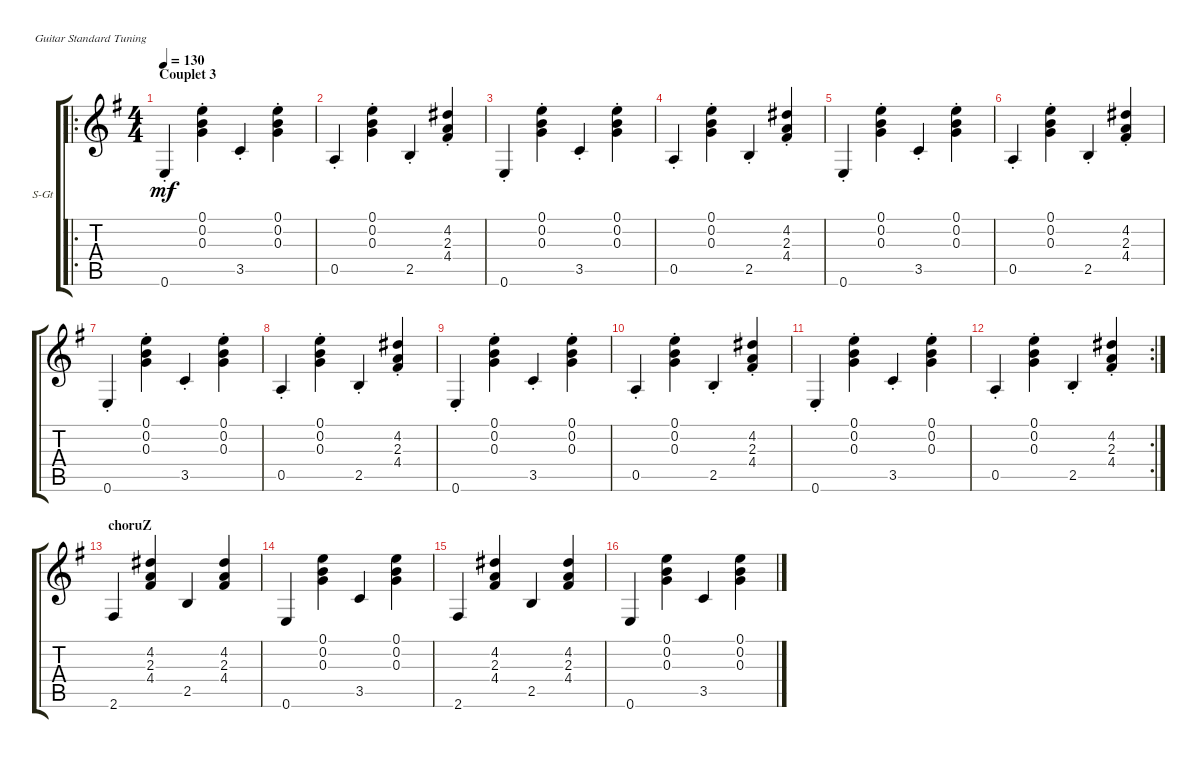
\defaultSystemsLayout 4
\bracketExtendMode groupsimilarinstruments
\firstSystemTrackNameOrientation horizontal
\otherSystemsTrackNameOrientation horizontal
\track ("Steel Guitar" "S-Gt") {instrument acousticguitarsteel}
\staff {score tabs}
\tuning (E4 B3 G3 D3 A2 E2)
\ro
\ts (4 4)
\section ("" "Couplet 3")
\tempo 130
\clef g2
\ks eminor
0.6{st}.4{dy mf} (0.3{st} 0.2{st} 0.1{st}).4 3.5{st}.4 (0.3{st} 0.2{st} 0.1{st}).4 |
0.5{st}.4 (0.3{st} 0.2{st} 0.1{st}).4 2.5{st}.4 (2.3{st} 4.2{st} 4.4).4 |
0.6{st}.4 (0.3{st} 0.2{st} 0.1{st}).4 3.5{st}.4 (0.3{st} 0.2{st} 0.1{st}).4 |
0.5{st}.4 (0.3{st} 0.2{st} 0.1{st}).4 2.5{st}.4 (2.3{st} 4.2{st} 4.4).4 |
0.6{st}.4 (0.3{st} 0.2{st} 0.1{st}).4 3.5{st}.4 (0.3{st} 0.2{st} 0.1{st}).4 |
0.5{st}.4 (0.3{st} 0.2{st} 0.1{st}).4 2.5{st}.4 (2.3{st} 4.2{st} 4.4).4 |
0.6{st}.4 (0.3{st} 0.2{st} 0.1{st}).4 3.5{st}.4 (0.3{st} 0.2{st} 0.1{st}).4 |
0.5{st}.4 (0.3{st} 0.2{st} 0.1{st}).4 2.5{st}.4 (2.3{st} 4.2{st} 4.4).4 |
0.6{st}.4 (0.3{st} 0.2{st} 0.1{st}).4 3.5{st}.4 (0.3{st} 0.2{st} 0.1{st}).4 |
0.5{st}.4 (0.3{st} 0.2{st} 0.1{st}).4 2.5{st}.4 (2.3{st} 4.2{st} 4.4).4 |
0.6{st}.4 (0.3{st} 0.2{st} 0.1{st}).4 3.5{st}.4 (0.3{st} 0.2{st} 0.1{st}).4 |
\rc 2
0.5{st}.4 (0.3{st} 0.2{st} 0.1{st}).4 2.5{st}.4 (2.3{st} 4.2{st} 4.4).4 |
\section ("" "choruZ ")
2.6.4 (4.4 2.3 4.2).4 2.5.4 (4.4 2.3 4.2).4 |
0.6.4 (0.3 0.2 0.1).4 3.5.4 (0.3 0.2 0.1).4 |
2.6.4 (4.4 2.3 4.2).4 2.5.4 (4.4 2.3 4.2).4 |
0.6.4 (0.3 0.2 0.1).4 3.5.4 (0.3 0.2 0.1).4
